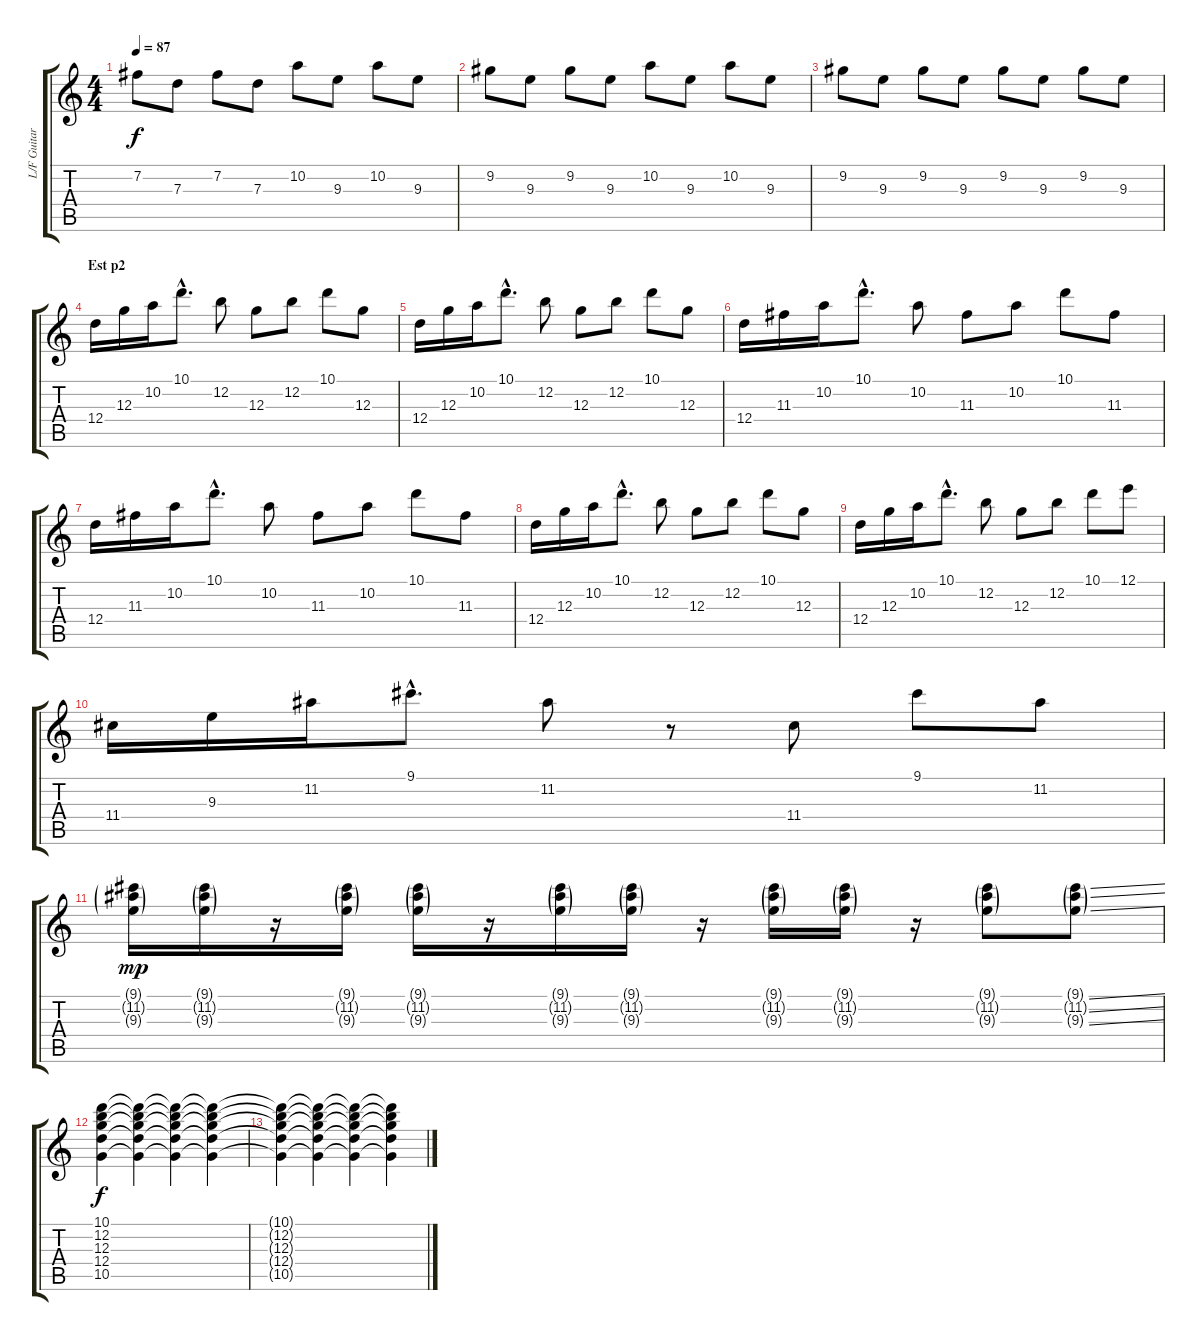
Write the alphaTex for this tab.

\track ("L/F Guitarra" "L/F Guitar") {instrument electricguitarjazz}
\staff {score tabs}
\tuning (E4 B3 G3 D3 A2 E2) {hide}
\ts (4 4)
\tempo 87
\clef g2
\ks c
7.2.8{dy f} 7.3.8 7.2.8 7.3.8 10.2.8 9.3.8 10.2.8 9.3.8 |
9.2.8 9.3.8 9.2.8 9.3.8 10.2.8 9.3.8 10.2.8 9.3.8 |
9.2.8 9.3.8 9.2.8 9.3.8 9.2.8 9.3.8 9.2.8 9.3.8 |
\section ("" "Est p2")
12.4.16{volume 12 instrument acousticguitarnylon} 12.3.16 10.2.16 10.1{hac}.8{d} 12.2.8 12.3.8 12.2.8 10.1.8 12.3.8 |
12.4.16{volume 12 instrument acousticguitarnylon} 12.3.16 10.2.16 10.1{hac}.8{d} 12.2.8 12.3.8 12.2.8 10.1.8 12.3.8 |
12.4.16{volume 12 instrument acousticguitarnylon} 11.3.16 10.2.16 10.1{hac}.8{d} 10.2.8 11.3.8 10.2.8 10.1.8 11.3.8 |
12.4.16{volume 12 instrument acousticguitarnylon} 11.3.16 10.2.16 10.1{hac}.8{d} 10.2.8 11.3.8 10.2.8 10.1.8 11.3.8 |
12.4.16{volume 12 instrument acousticguitarnylon} 12.3.16 10.2.16 10.1{hac}.8{d} 12.2.8 12.3.8 12.2.8 10.1.8 12.3.8 |
12.4.16{volume 12 instrument acousticguitarnylon} 12.3.16 10.2.16 10.1{hac}.8{d} 12.2.8 12.3.8 12.2.8 10.1.8 12.1.8 |
11.4.16 9.3.16 11.2.16 9.1{hac}.8{d} 11.2.8 r.8 11.4.8 9.1.8 11.2.8 |
(9.1{g} 11.2{g} 9.3{g}).16{dy mp volume 14 instrument acousticguitarsteel} (9.1{g} 11.2{g} 9.3{g}).16 r.16 (9.1{g} 11.2{g} 9.3{g}).16 (9.1{g} 11.2{g} 9.3{g}).16 r.16 (9.1{g} 11.2{g} 9.3{g}).16 (9.1{g} 11.2{g} 9.3{g}).16 r.16 (9.1{g} 11.2{g} 9.3{g}).16 (9.1{g} 11.2{g} 9.3{g}).16 r.16 (9.1{g} 11.2{g} 9.3{g}).8 (9.1{ss g} 11.2{ss g} 9.3{ss g}).8 |
(10.1 12.2 12.3 12.4 10.5).4{dy f} (10.1{t} 12.2{t} 12.3{t} 12.4{t} 10.5{t}).4 (10.1{t} 12.2{t} 12.3{t} 12.4{t} 10.5{t}).4 (10.1{t} 12.2{t} 12.3{t} 12.4{t} 10.5{t}).4 |
(10.1{t} 12.2{t} 12.3{t} 12.4{t} 10.5{t}).4 (10.1{t} 12.2{t} 12.3{t} 12.4{t} 10.5{t}).4 (10.1{t} 12.2{t} 12.3{t} 12.4{t} 10.5{t}).4 (10.1{t} 12.2{t} 12.3{t} 12.4{t} 10.5{t}).4
